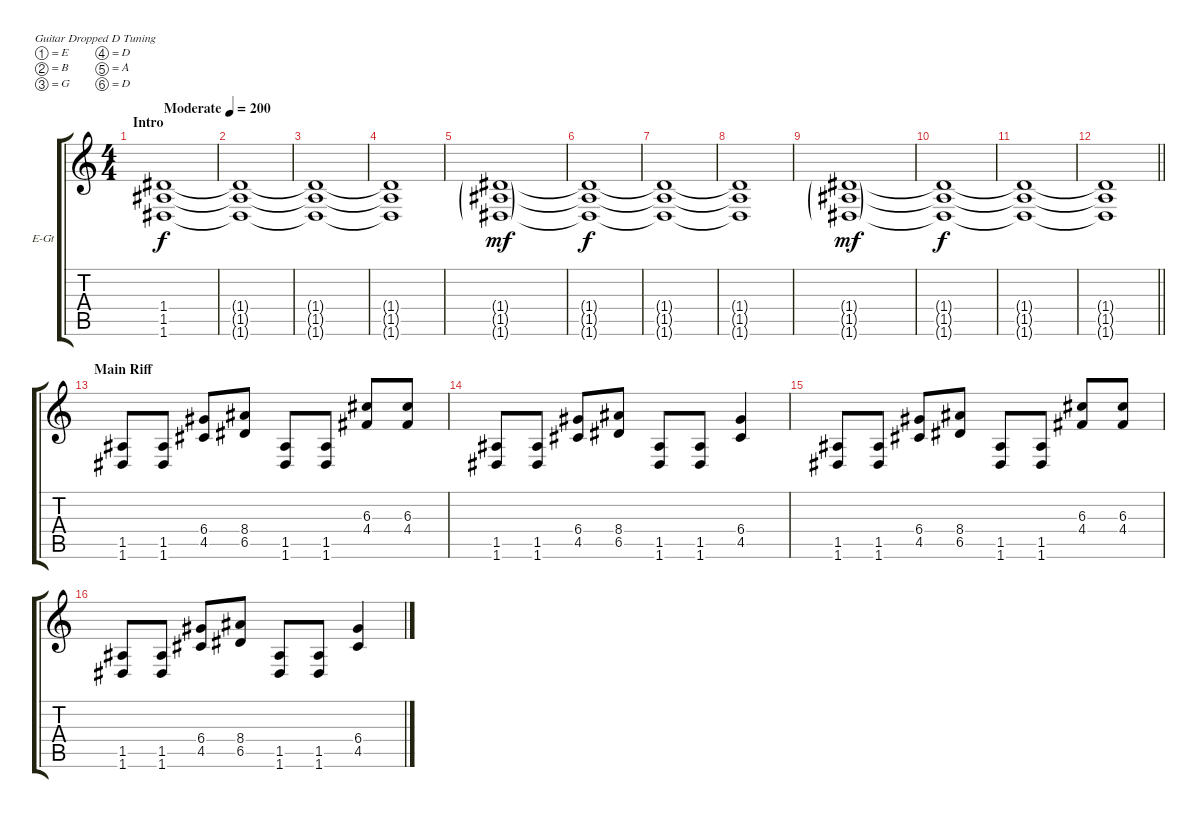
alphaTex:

\bracketExtendMode groupsimilarinstruments
\firstSystemTrackNameOrientation horizontal
\otherSystemsTrackNameOrientation horizontal
\track ("Guitar 2" "E-Gt") {instrument distortionguitar}
\staff {score tabs}
\tuning (E4 B3 G3 D3 A2 D2)
\ts (4 4)
\beaming (8 2 2 2 2)
\section ("" "Intro")
\tempo (200 "Moderate")
\clef g2
\ks c
(1.4 1.5 1.6).1{dy f instrument distortionguitar} |
(1.4{t} 1.5{t} 1.6{t}).1 |
(1.4{t} 1.5{t} 1.6{t}).1 |
(1.4{t} 1.5{t} 1.6{t}).1 |
(1.4{g} 1.5{g} 1.6{g}).1{dy mf} |
(1.4{t} 1.5{t} 1.6{t}).1{dy f} |
(1.4{t} 1.5{t} 1.6{t}).1 |
(1.4{t} 1.5{t} 1.6{t}).1 |
(1.4{g} 1.5{g} 1.6{g}).1{dy mf} |
(1.4{t} 1.5{t} 1.6{t}).1{dy f} |
(1.4{t} 1.5{t} 1.6{t}).1 |
\barLineRight lightlight
(1.4{t} 1.5{t} 1.6{t}).1 |
\section ("" "Main Riff")
(1.5 1.6).8 (1.5 1.6).8 (6.4 4.5).8 (8.4 6.5).8 (1.5 1.6).8 (1.5 1.6).8 (6.3 4.4).8 (6.3 4.4).8 |
(1.5 1.6).8 (1.5 1.6).8 (6.4 4.5).8 (8.4 6.5).8 (1.5 1.6).8 (1.5 1.6).8 (6.4 4.5).4 |
(1.5 1.6).8 (1.5 1.6).8 (6.4 4.5).8 (8.4 6.5).8 (1.5 1.6).8 (1.5 1.6).8 (6.3 4.4).8 (6.3 4.4).8 |
(1.5 1.6).8 (1.5 1.6).8 (6.4 4.5).8 (8.4 6.5).8 (1.5 1.6).8 (1.5 1.6).8 (6.4 4.5).4
